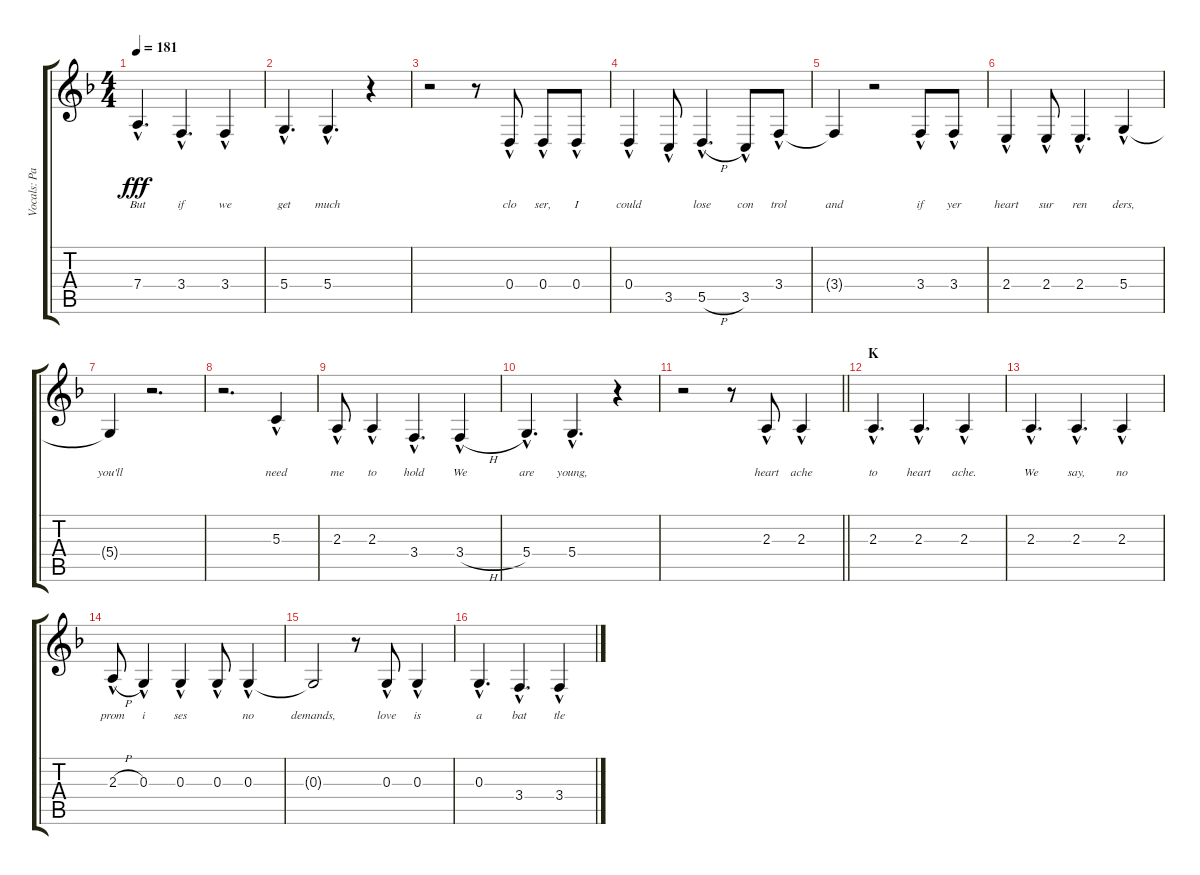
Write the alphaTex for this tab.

\track ("Vocals: Pat" "Vocals: Pa") {instrument lead2sawtooth}
\staff {score tabs}
\tuning (E4 B3 G3 D3 A2 E2) {hide}
\ts (4 4)
\tempo 181
\clef g2
\ks f
7.4{hac}.4{d lyrics (0 "But") lyrics (1 "") lyrics (2 "") lyrics (3 "") lyrics (4 "") dy fff} 3.4{hac}.4{d lyrics (0 "if") lyrics (1 "") lyrics (2 "") lyrics (3 "") lyrics (4 "")} 3.4{hac}.4{lyrics (0 "we") lyrics (1 "") lyrics (2 "") lyrics (3 "") lyrics (4 "")} |
5.4{hac}.4{d lyrics (0 "get") lyrics (1 "") lyrics (2 "") lyrics (3 "") lyrics (4 "")} 5.4{hac}.4{d lyrics (0 "much") lyrics (1 "") lyrics (2 "") lyrics (3 "") lyrics (4 "")} r.4 |
r.2 r.8 0.4{hac}.8{lyrics (0 "clo") lyrics (1 "") lyrics (2 "") lyrics (3 "") lyrics (4 "")} 0.4{hac}.8{lyrics (0 "ser,") lyrics (1 "") lyrics (2 "") lyrics (3 "") lyrics (4 "")} 0.4{hac}.8{lyrics (0 "I") lyrics (1 "") lyrics (2 "") lyrics (3 "") lyrics (4 "")} |
0.4{hac}.4{lyrics (0 "could") lyrics (1 "") lyrics (2 "") lyrics (3 "") lyrics (4 "")} 3.5{hac}.8{lyrics (0 "") lyrics (1 "") lyrics (2 "") lyrics (3 "") lyrics (4 "")} 5.5{h hac}.4{d lyrics (0 "lose") lyrics (1 "") lyrics (2 "") lyrics (3 "") lyrics (4 "")} 3.5{hac}.8{lyrics (0 "con") lyrics (1 "") lyrics (2 "") lyrics (3 "") lyrics (4 "")} 3.4{hac}.8{lyrics (0 "trol") lyrics (1 "") lyrics (2 "") lyrics (3 "") lyrics (4 "")} |
3.4{t}.4{lyrics (0 "and") lyrics (1 "") lyrics (2 "") lyrics (3 "") lyrics (4 "")} r.2 3.4{hac}.8{lyrics (0 "if") lyrics (1 "") lyrics (2 "") lyrics (3 "") lyrics (4 "")} 3.4{hac}.8{lyrics (0 "yer") lyrics (1 "") lyrics (2 "") lyrics (3 "") lyrics (4 "")} |
2.4{hac}.4{lyrics (0 "heart") lyrics (1 "") lyrics (2 "") lyrics (3 "") lyrics (4 "")} 2.4{hac}.8{lyrics (0 "sur") lyrics (1 "") lyrics (2 "") lyrics (3 "") lyrics (4 "")} 2.4{hac}.4{d lyrics (0 "ren") lyrics (1 "") lyrics (2 "") lyrics (3 "") lyrics (4 "")} 5.4{hac}.4{lyrics (0 "ders,") lyrics (1 "") lyrics (2 "") lyrics (3 "") lyrics (4 "")} |
5.4{t}.4{lyrics (0 "you'll") lyrics (1 "") lyrics (2 "") lyrics (3 "") lyrics (4 "")} r.2{d} |
r.2{d} 5.3{hac}.4{lyrics (0 "need") lyrics (1 "") lyrics (2 "") lyrics (3 "") lyrics (4 "")} |
2.3{hac}.8{lyrics (0 "me") lyrics (1 "") lyrics (2 "") lyrics (3 "") lyrics (4 "")} 2.3{hac}.4{lyrics (0 "to") lyrics (1 "") lyrics (2 "") lyrics (3 "") lyrics (4 "")} 3.4{hac}.4{d lyrics (0 "hold") lyrics (1 "") lyrics (2 "") lyrics (3 "") lyrics (4 "")} 3.4{h hac}.4{lyrics (0 "We") lyrics (1 "") lyrics (2 "") lyrics (3 "") lyrics (4 "")} |
5.4{hac}.4{d lyrics (0 "are") lyrics (1 "") lyrics (2 "") lyrics (3 "") lyrics (4 "")} 5.4{hac}.4{d lyrics (0 "young,") lyrics (1 "") lyrics (2 "") lyrics (3 "") lyrics (4 "")} r.4 |
\barLineRight lightlight
r.2 r.8 2.3{hac}.8{lyrics (0 "heart") lyrics (1 "") lyrics (2 "") lyrics (3 "") lyrics (4 "")} 2.3{hac}.4{lyrics (0 "ache") lyrics (1 "") lyrics (2 "") lyrics (3 "") lyrics (4 "")} |
\section ("" "K")
2.3{hac}.4{d lyrics (0 "to") lyrics (1 "") lyrics (2 "") lyrics (3 "") lyrics (4 "")} 2.3{hac}.4{d lyrics (0 "heart") lyrics (1 "") lyrics (2 "") lyrics (3 "") lyrics (4 "")} 2.3{hac}.4{lyrics (0 "ache.") lyrics (1 "") lyrics (2 "") lyrics (3 "") lyrics (4 "")} |
2.3{hac}.4{d lyrics (0 "We") lyrics (1 "") lyrics (2 "") lyrics (3 "") lyrics (4 "")} 2.3{hac}.4{d lyrics (0 "say,") lyrics (1 "") lyrics (2 "") lyrics (3 "") lyrics (4 "")} 2.3{hac}.4{lyrics (0 "no") lyrics (1 "") lyrics (2 "") lyrics (3 "") lyrics (4 "")} |
2.3{h hac}.8{lyrics (0 "prom") lyrics (1 "") lyrics (2 "") lyrics (3 "") lyrics (4 "")} 0.3{hac}.4{lyrics (0 "i") lyrics (1 "") lyrics (2 "") lyrics (3 "") lyrics (4 "")} 0.3{hac}.4{lyrics (0 "ses") lyrics (1 "") lyrics (2 "") lyrics (3 "") lyrics (4 "")} 0.3{hac}.8{lyrics (0 "") lyrics (1 "") lyrics (2 "") lyrics (3 "") lyrics (4 "")} 0.3{hac}.4{lyrics (0 "no") lyrics (1 "") lyrics (2 "") lyrics (3 "") lyrics (4 "")} |
0.3{t}.2{lyrics (0 "demands,") lyrics (1 "") lyrics (2 "") lyrics (3 "") lyrics (4 "")} r.8 0.3{hac}.8{lyrics (0 "love") lyrics (1 "") lyrics (2 "") lyrics (3 "") lyrics (4 "")} 0.3{hac}.4{lyrics (0 "is") lyrics (1 "") lyrics (2 "") lyrics (3 "") lyrics (4 "")} |
0.3{hac}.4{d lyrics (0 "a") lyrics (1 "") lyrics (2 "") lyrics (3 "") lyrics (4 "")} 3.4{hac}.4{d lyrics (0 "bat") lyrics (1 "") lyrics (2 "") lyrics (3 "") lyrics (4 "")} 3.4{hac}.4{lyrics (0 "tle") lyrics (1 "") lyrics (2 "") lyrics (3 "") lyrics (4 "")}
